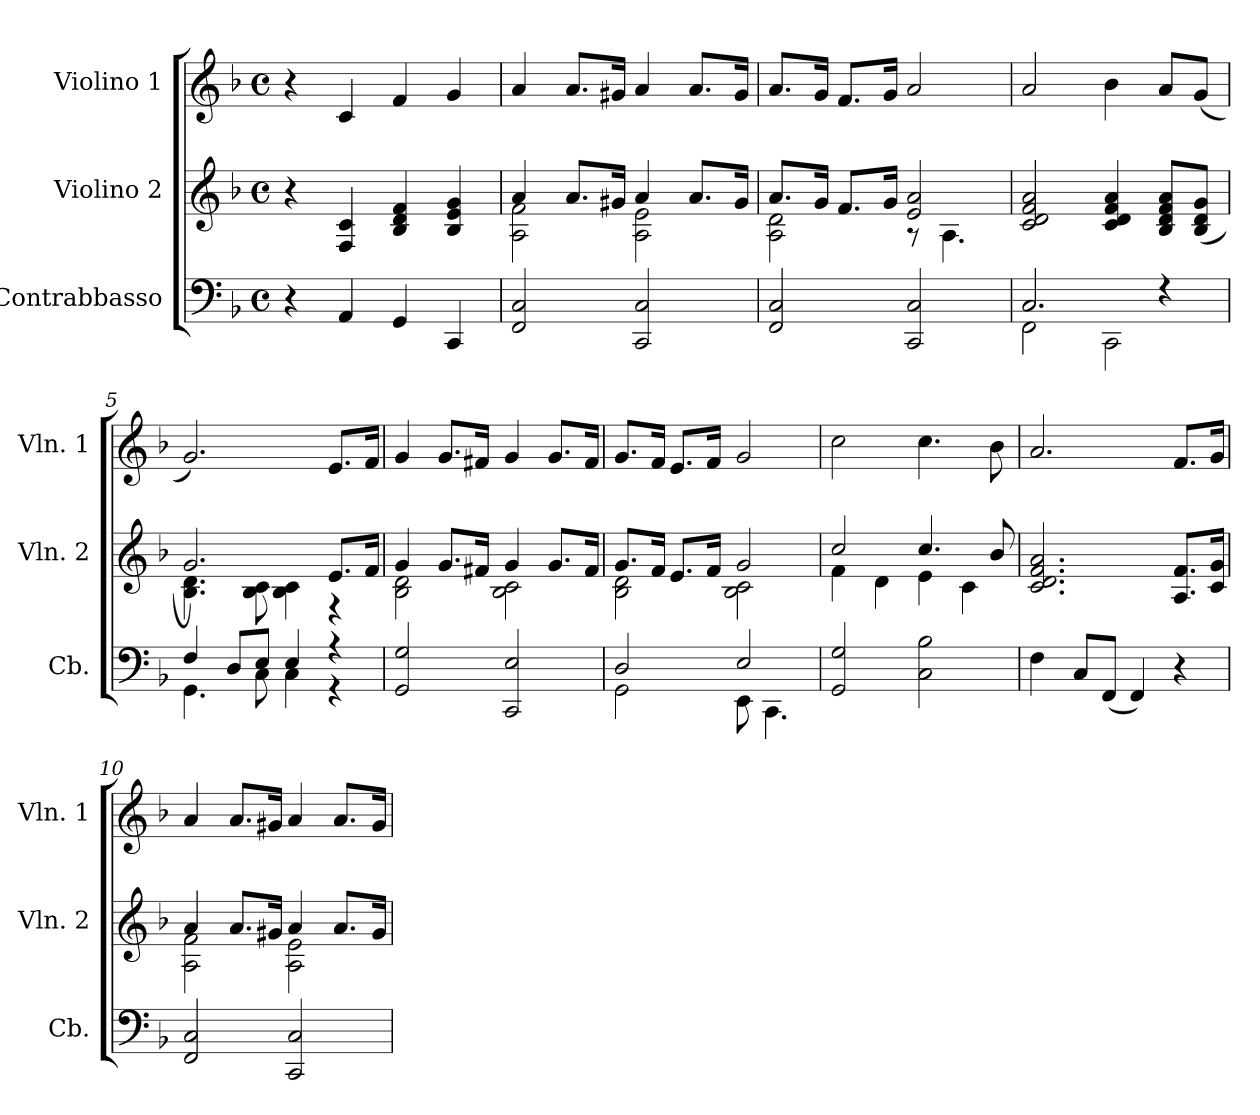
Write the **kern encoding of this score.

**kern	**kern	**kern
*part3	*part2	*part1
*staff3	*staff2	*staff1
*I"Contrabbasso	*I"Violino 2	*I"Violino 1
*I'Cb.	*I'Vln. 2	*I'Vln. 1
*clefF4	*clefG2	*clefG2
*ITrd7c12	*	*
*k[b-]	*k[b-]	*k[b-]
*M4/4	*M4/4	*M4/4
*met(c)	*met(c)	*met(c)
=1	=1	=1
4r	4r	4r
4AAA/	4F/ 4c/	4c/
4GGG/	4B-/ 4d/ 4f/	4f/
4CCC/	4B-/ 4e/ 4g/	4g/
=2	=2	=2
*	*^	*
2FFF/ 2CC/	4a/	2A\ 2f\	4a/
.	8.a/L	.	8.a/L
.	16g#X/Jk	.	16g#X/Jk
2CCC/ 2CC/	4a/	2A\ 2e\	4a/
.	8.a/L	.	8.a/L
.	16g#/Jk	.	16g#/Jk
=3	=3	=3	=3
2FFF/ 2CC/	8.a/L	2A\ 2d\	8.a/L
.	16g/Jk	.	16g/Jk
.	8.f/L	.	8.f/L
.	16g/Jk	.	16g/Jk
2CCC/ 2CC/	2e/ 2a/	8r	2a/
.	.	4.A\	.
*	*v	*v	*
!!LO:LB:g=z
=4	=4	=4
*^	*	*
2.CC/	2FFF\	2c/ 2d/ 2f/ 2a/	2a/
.	2CCC\	4c/ 4d/ 4f/ 4a/	4b-\
4r	.	8B-/ 8d/ 8f/ 8a/L	8a/L
.	.	(<8B-/ 8d/ 8g/J	(<8g/J
=5	=5	=5	=5
*	*	*^	*
4FF/	4.GGG\	2.g/)	4.B-\ 4.d\	2.g/)
8DD/L	.	.	.	.
8EE/J	8CC\	.	8B-\ 8c\	.
4EE/	4CC\	.	4B-\ 4c\	.
4r	4r	8.e/L	4r	8.e/L
.	.	16f/Jk	.	16f/Jk
*v	*v	*	*	*
=6	=6	=6	=6
2GGG/ 2GG/	4g/	2B-\ 2d\	4g/
.	8.g/L	.	8.g/L
.	16f#X/Jk	.	16f#X/Jk
2CCC/ 2EE/	4g/	2B-\ 2c\	4g/
.	8.g/L	.	8.g/L
.	16f#/Jk	.	16f#/Jk
=7	=7	=7	=7
*^	*	*	*
2DD/	2GGG\	8.g/L	2B-\ 2d\	8.g/L
.	.	16f/Jk	.	16f/Jk
.	.	8.e/L	.	8.e/L
.	.	16f/Jk	.	16f/Jk
2EE/	8EEE\	2g/	2B-\ 2c\	2g/
.	4.CCC\	.	.	.
*v	*v	*	*	*
=8	=8	=8	=8
2GGG/ 2GG/	2cc/	4f\	2cc\
.	.	4d\	.
2CC\ 2BB-\	4.cc/	4e\	4.cc\
.	.	4c\	.
.	8b-/	.	8b-\
*	*v	*v	*
!!LO:LB:g=z
=9	=9	=9
4FF\	2.c/ 2.d/ 2.f/ 2.a/	2.a/
8CC/L	.	.
(<8FFF/J	.	.
4FFF/)	.	.
4r	8.A/ 8.f/L	8.f/L
.	16c/ 16g/Jk	16g/Jk
=10	=10	=10
*	*^	*
2FFF/ 2CC/	4a/	2A\ 2f\	4a/
.	8.a/L	.	8.a/L
.	16g#X/Jk	.	16g#X/Jk
2CCC/ 2CC/	4a/	2A\ 2e\	4a/
.	8.a/L	.	8.a/L
.	16g#/Jk	.	16g#/Jk
*	*v	*v	*
=	=	=
*-	*-	*-
